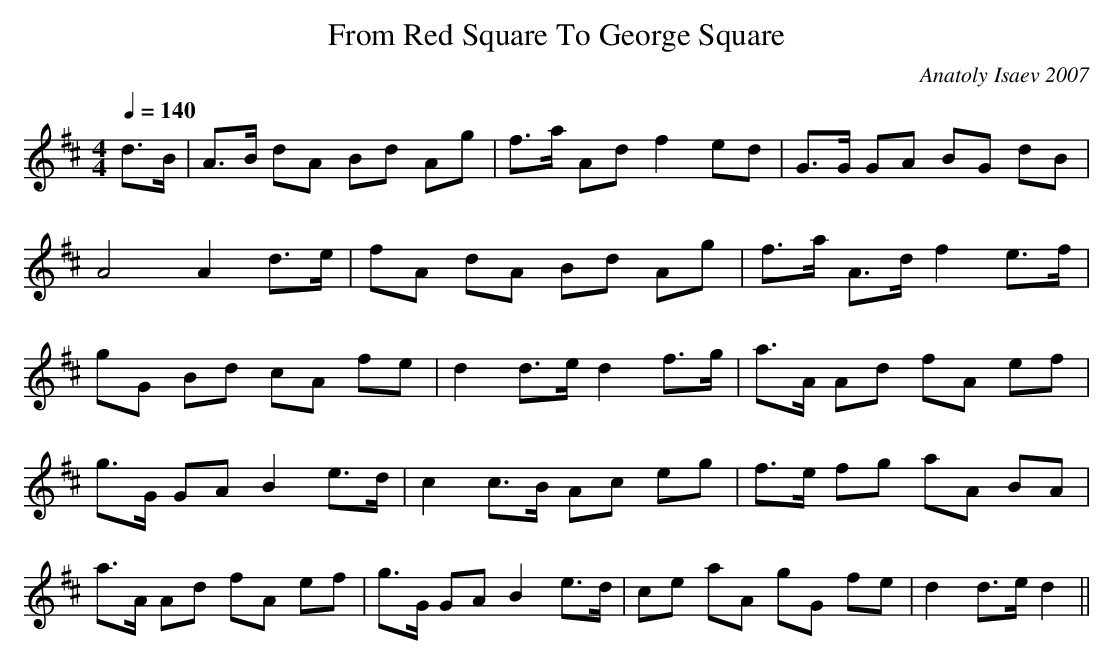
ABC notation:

X:1
T:From Red Square To George Square
C:Anatoly Isaev 2007
M:4/4
Q:1/4=140
L:1/8
K:D
d>B | A>B dA Bd Ag | f>a Ad f2 ed | G>G GA BG dB |
A4 A2 d>e | fA dA Bd Ag | f>a A>d f2 e>f |
gG Bd cA fe | d2 d>e d2 f>g | a>A Ad fA ef |
g>G GA B2 e>d | c2 c>B Ac eg | f>e fg aA BA |
a>A Ad fA ef | g>G GA B2 e>d | ce aA gG fe | d2 d>e d2 ||
